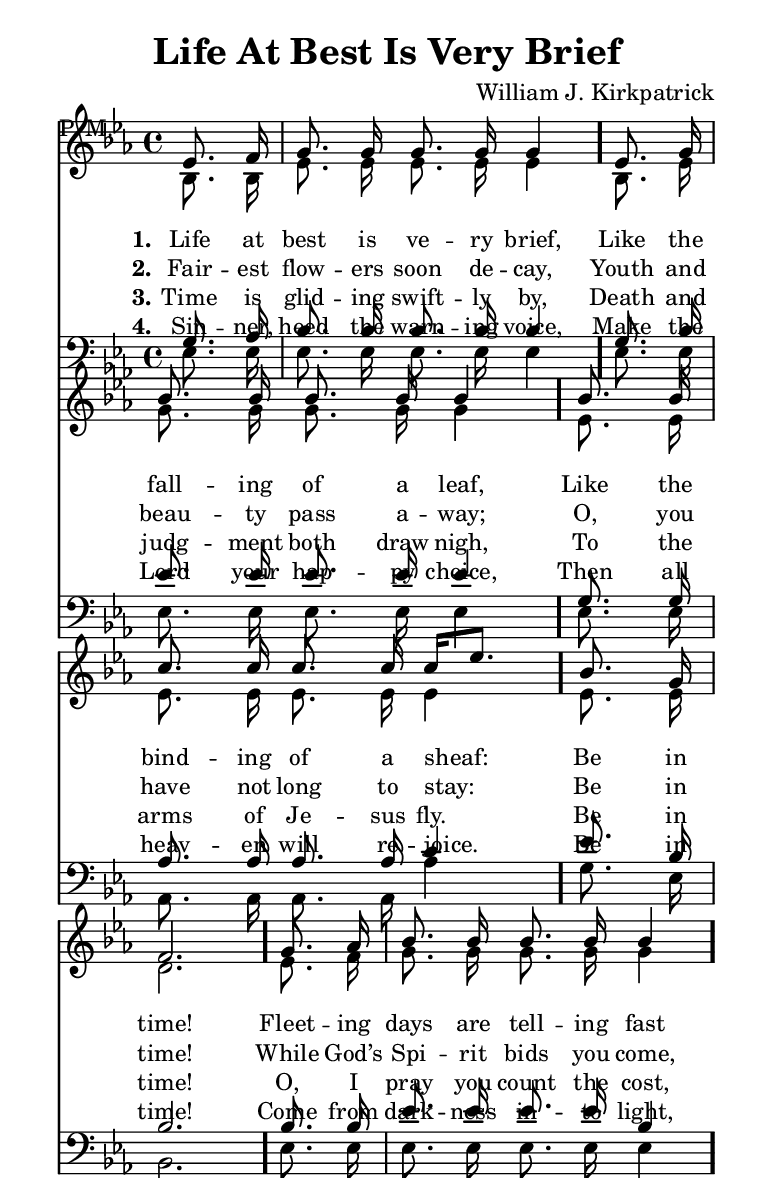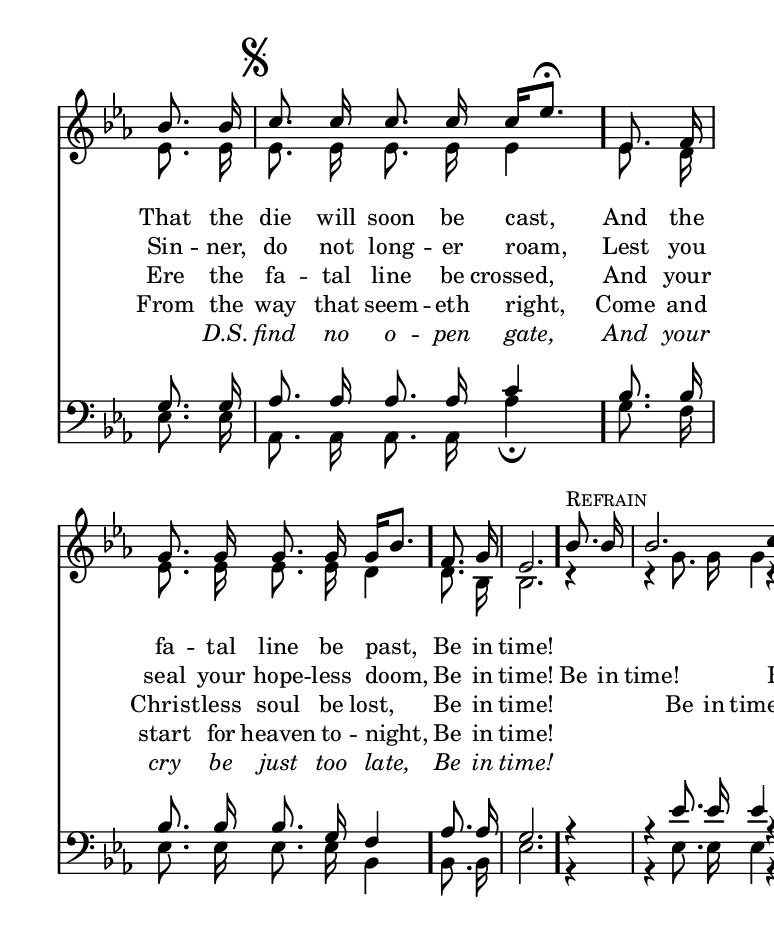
\include "common/global.ily"
\paper {
  \include "common/paper.ily"
  %ragged-bottom = ##t
  ragged-last-bottom = ##t
  systems-per-page = 4
  page-count = 2
  system-count = 6
}

\header{
  hymnnumber = "102"
  title = "Life At Best Is Very Brief"
  tunename = ""
  meter = "P. M."
  %poet = ""
  composer = "William J. Kirkpatrick"
  %copyright = ""
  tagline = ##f
}

% for fermata in MIDI
ta = { \tempo 4=80 }
tb = { \tempo 4=40 }
marksegno = { \mark \markup { \musicglyph #"scripts.segno" } }

patternAAds = { c8. c16 c8. c16 c4 }
patternAA = { \ta c8. c16 | \patternAAds }
patternABds = { \ta c8. c16 c8. c16 c16[ c8.] }
patternAB = { \ta c8. c16 \patternABds }
patternACds = { c8. c16 c8. c16 \tb c4 \ta }
patternAC = { \ta c8. c16 | \patternACds }

patternBA = { \ta c8. c16 | c2. }

patternCA = { \ta c8. c16 | c8. c16 c8. c16 c16 c8. }

lyricsInvis = { \override LyricText.stencil = ##f \override LyricHyphen.stencil = ##f }
lyricsVis = { \revert LyricText.stencil \revert LyricHyphen.stencil }

global = {
  \include "common/overrides.ily"
  \override Staff.TimeSignature.style = #'()
  \time 4/4
  \override Score.MetronomeMark.transparent = ##t % hide all fermata changes too
  \ta
  \key ees \major
  \partial 4
  \autoBeamOff
}

notesSoprano = {
\global
\relative c' {

  \changePitch \patternAA { ees f | g g g g g }
  \changePitch \patternAA { ees g | bes bes bes bes bes }
  \changePitch \patternAB { bes bes | c c c c c ees }
  \changePitch \patternBA { bes g | f }

  \changePitch \patternAA { g aes | bes bes bes bes bes}
  \changePitch \patternAB { bes bes | c c c c c ees \fermata }
  \changePitch \patternAB { ees, f | g g g g g bes }
  \changePitch \patternBA { f g | ees }

  << s^\markup { \small \caps "Refrain" }
  { bes'8. bes16 | bes2. \tuplet 3/2 { c8[ bes] g } | ees'2. } >>
  \changePitch \patternCA { d c | bes bes bes bes c bes }
  bes8. g16 | f2.
  \changePitch \patternAA { g aes | bes bes bes bes bes }
  bes8. bes16^\markup { \italic { Dal } \raise #1 \musicglyph #"scripts.segno" }

  \bar "|."

}
}

notesSopranoDS = {
\relative c'' {
  \changePitch \patternABds { c c c c c ees \fermata }
  \changePitch \patternAB { ees, f | g g g g g bes }
  \changePitch \patternBA { f g | ees }
}
}

notesAlto = {
\global
\relative e' {

  \changePitch \patternAA { bes bes | ees ees ees ees ees }
  \changePitch \patternAA { bes ees | g g g g g }
  \changePitch \patternAA { ees ees | ees ees ees ees ees }
  \changePitch \patternBA { ees ees | d }

  \changePitch \patternAA { ees f | g g g g g }
  \changePitch \patternAA { ees ees | ees ees ees ees ees }
  \changePitch \patternAA { ees d | ees ees ees ees d }
  \changePitch \patternBA { d bes | bes }

  r4 | r4 g'8. g16 g4 r4 | r4 g8. g16 g4
  \changePitch \patternCA { bes aes | g g g g aes g }
  g8. ees16 | d2.
  \changePitch \patternAA { ees f | g g g g g }
  ees8. ees16

}
}

notesAltoDS = {
\relative e' {
  \changePitch \patternAAds { ees ees ees ees ees }
  \changePitch \patternAA { ees d | ees ees ees ees d }
  \changePitch \patternBA { d bes | bes }
}
}

notesTenor = {
\global
\relative a {

  \changePitch \patternAA { g aes | bes bes bes bes bes }
  \changePitch \patternAA { g bes | ees ees ees ees ees }
  \changePitch \patternAA { g, g | aes aes aes aes c }
  \changePitch \patternBA { ees bes | bes }

  \changePitch \patternAA { bes bes | ees ees ees ees bes }
  \changePitch \patternAA { g g | aes aes aes aes c }
  \changePitch \patternAA { bes bes | bes bes bes g f }
  \changePitch \patternBA { aes aes | g }

  r4 | r4 ees'8. ees16 ees4 r4 | r4 bes8. bes16 bes4
  \changePitch \patternCA { bes bes | ees ees ees ees ees ees }
  bes8. bes16 | bes4 bes8. bes16 bes4
  \changePitch \patternAA { bes bes | ees ees ees ees bes }
  g8. g16

}
}

notesTenorDS = {
\relative a {
  \changePitch \patternAAds { aes aes aes aes c }
  \changePitch \patternAA { bes bes | bes bes bes g f }
  \changePitch \patternBA { aes aes | g }
}
}

notesBass = {
\global
\relative f {

  \changePitch \patternAA { ees ees | ees ees ees ees ees }
  \changePitch \patternAA { ees ees | ees ees ees ees ees }
  \changePitch \patternAA { ees ees | aes, aes aes aes aes' }
  \changePitch \patternBA { g ees | bes }

  \changePitch \patternAA { ees ees | ees ees ees ees ees }
  \changePitch \patternAC { ees ees | aes, aes aes aes aes' \fermata }
  \changePitch \patternAA { g f | ees ees ees ees bes }
  \changePitch \patternBA { bes bes | ees }

  r4 | r4 ees8. ees16 ees4 r4 | r4 ees8. ees16 ees4
  \changePitch \patternCA { ees ees | ees ees ees ees ees ees }
  ees8. ees16 | bes4 bes'8. bes16 bes8[ aes8]
  \changePitch \patternAA { g f | ees ees ees ees ees }
  ees8. ees16

}
}

notesBassDS = {
\relative f {
  \changePitch \patternACds { aes, aes aes aes aes' }
  \changePitch \patternAA { g f | ees ees ees ees bes }
  \changePitch \patternBA { bes bes | ees }
}
}

Refrain = \lyricmode {

Be in time! Be in time! \bar "."
While the voice of Je -- sus calls you, \bar "."
Be in time! \bar "."
If in sin you long -- er wait, \bar "."
You may %{HIDE>%} \lyricsInvis %{<HIDE%} find no open gate,
And your cry be just too late,
Be in time! %{HIDE>%} \lyricsVis %{<HIDE%}

}

underWords = \lyricmode {

{ \repeat unfold 48 { \skip 4 } }
Be in time! Be in time!
{ \repeat unfold 11 { \skip 4 } }
Be in time!

}

segnoWords = \lyricmode {

{ \repeat unfold 32 { \skip 4 } }
\override LyricText #'font-shape = #'italic
D.S. find no o -- pen gate,
And your cry be just too late,
Be in time!

}

wordsA = \lyricmode {
\set stanza = "1."

Life at best is ve -- ry brief, \bar "."
Like the fall -- ing of a leaf, \bar "."
Like the bind -- ing of a sheaf: \bar "."
Be in time! \bar "."
Fleet -- ing days are tell -- ing fast \bar "."
That the %{HIDE>%} \marksegno %{<HIDE%} die will soon be cast, \bar "."
And the fa -- tal line be past, \bar "."
Be in time! \bar "."

}

wordsB = \lyricmode {
\set stanza = "2."

Fair -- est flow -- ers soon de -- cay,
Youth and beau -- ty pass a -- way;
O, you have not long to stay:
Be in time!
While God’s Spi -- rit bids you come,
Sin -- ner, do not long -- er roam,
Lest you seal your hope -- less doom,
Be in time!

\Refrain

}

wordsC = \lyricmode {
\set stanza = "3."

Time is glid -- ing swift -- ly by,
Death and judg -- ment both draw nigh,
To the arms of Je -- sus fly.
Be in time!
O, I pray you count the cost,
Ere the fa -- tal line be crossed,
And your Christ -- less soul be lost,
Be in time!

}

wordsD = \lyricmode {
\set stanza = "4."

Sin -- ner, heed the warn -- ing voice,
Make the Lord your hap -- py choice,
Then all heav -- en will re -- joice.
Be in time!
Come from dark -- ness in -- to light,
From the way that seem -- eth right,
Come and start for heaven to -- night,
Be in time!

}

music = \context ChoirStaff <<
    \context Staff = upper <<
      \set ChoirStaff.systemStartDelimiter = #'SystemStartBar
      \context Voice  = sopranos { \voiceOne << \notesSoprano >> }
      \context Voice  = altos { \voiceTwo << \notesAlto >> }
      \context Lyrics = one   \lyricsto sopranos \wordsA
      \context Lyrics = two   \lyricsto sopranos \wordsB
      \context Lyrics = three \lyricsto sopranos \wordsC
      \context Lyrics = four  \lyricsto sopranos \wordsD
    >>
    \new Lyrics \with { alignAboveContext = men } \lyricsto sopranos \segnoWords
    \context Staff = men <<
      \clef bass
      \context Voice  = tenors { \voiceOne << \notesTenor >> }
      \context Voice  = basses { \voiceTwo << \notesBass >> }
    >>
    \context Lyrics = three  \lyricsto tenors \underWords % XXX this causes alignment issues with soprano words ("fly", "lost")
  >>

musicDS = \context ChoirStaff <<
    \context Staff = upper <<
      \set ChoirStaff.systemStartDelimiter = #'SystemStartBar
      \context Voice  = sopranos { \voiceOne { \notesSoprano \notesSopranoDS } }
      \context Voice  = altos { \voiceTwo { \notesAlto \notesAltoDS } }
    >>
    \context Staff = men <<
      \clef bass
      \context Voice  = tenors { \voiceOne { \notesTenor \notesTenorDS } }
      \context Voice  = basses { \voiceTwo { \notesBass \notesBassDS } }
    >>
  >>

\score {
  \music
  \layout {
    \include "common/layout.ily"
  }
}

\score {
  \musicDS
  \midi{
    \include "common/midi.ily"
  }
}

\version "2.18.0"  % necessary for upgrading to future LilyPond versions.

% vi:set et ts=2 sw=2 ai nocindent syntax=lilypond
